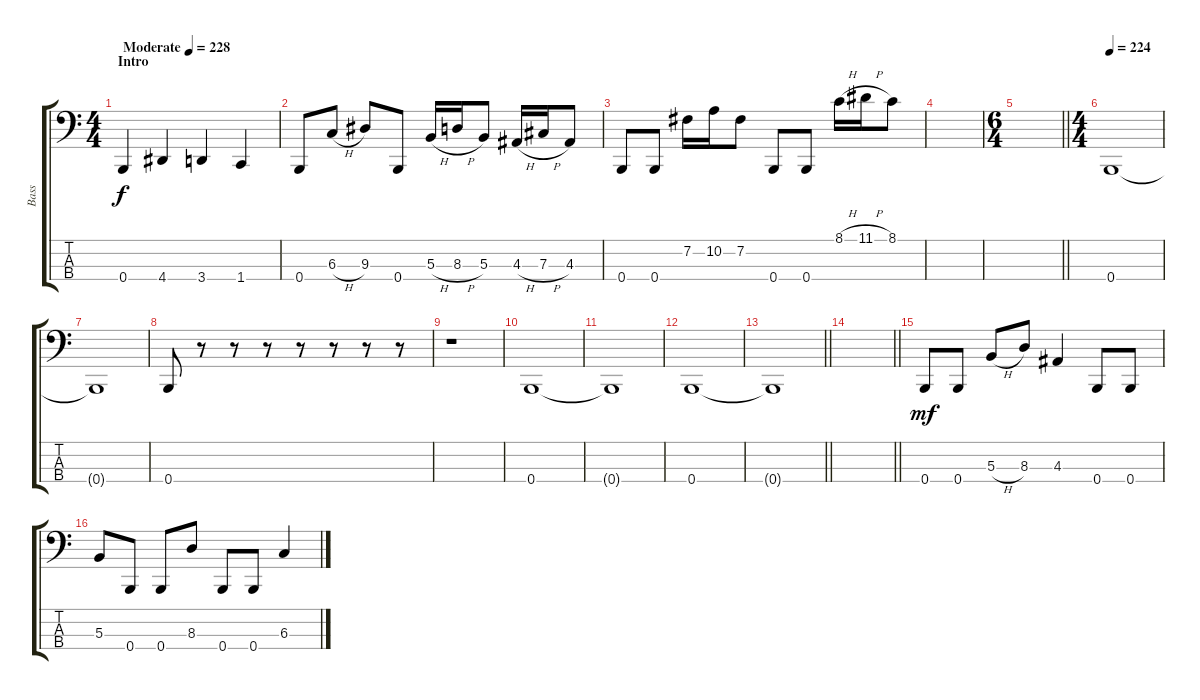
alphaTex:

\track ("Bass" "Bass") {instrument electricbasspick}
\staff {score tabs}
\tuning (E2 B1 Gb1 B0) {hide}
\ts (4 4)
\section ("" "Intro")
\tempo (228 "Moderate")
\clef f4
\ks c
0.4.4{dy f instrument electricbasspick} 4.4.4 3.4.4 1.4.4 |
0.4.8 6.3{h}.8 9.3.8 0.4.8 5.3{h}.16 8.3{h}.16 5.3.8 4.3{h}.16 7.3{h}.16 4.3.8 |
0.4.8 0.4.8 7.2.16 10.2.16 7.2.8 0.4.8 0.4.8 8.1{h}.16 11.1{h}.16 8.1.8 |
|
\ts (6 4)
\barLineRight lightlight
|
\ts (4 4)
\tempo 224
0.4.1 |
0.4{t}.1 |
0.4.8 r.8 r.8 r.8 r.8 r.8 r.8 r.8 |
r.1 |
0.4.1 |
0.4{t}.1 |
0.4.1 |
\barLineRight lightlight
0.4{t}.1 |
\barLineRight lightlight
|
0.4.8{dy mf} 0.4.8 5.3{h}.8 8.3.8 4.3.4 0.4.8 0.4.8 |
5.3.8 0.4.8 0.4.8 8.3.8 0.4.8 0.4.8 6.3.4
